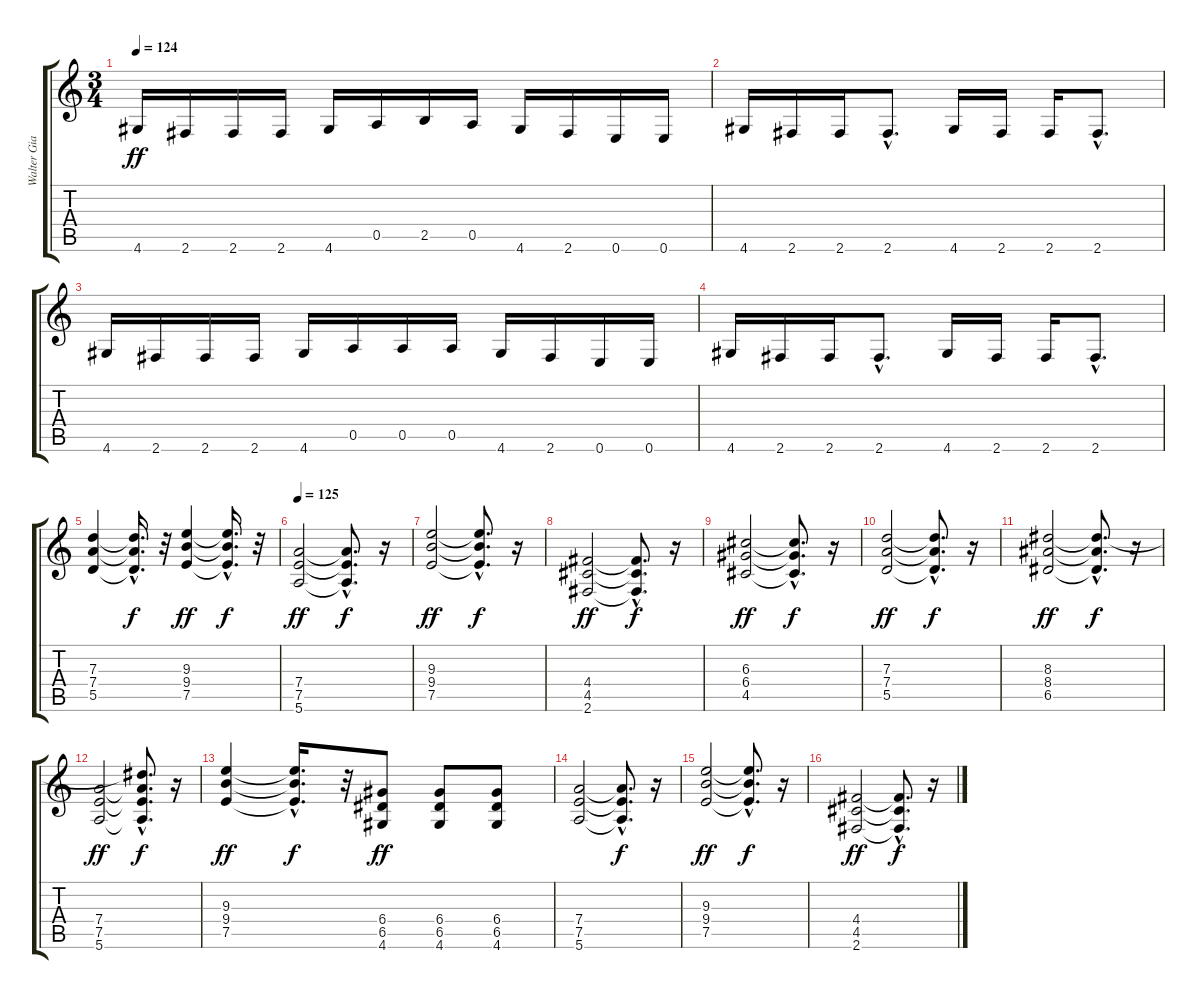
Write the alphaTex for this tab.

\track ("Walter Giardino" "Walter Gia") {instrument distortionguitar}
\staff {score tabs}
\tuning (E4 B3 G3 D3 A2 E2) {hide}
\ts (3 4)
\tempo 124
\clef g2
\ks c
4.6.16{dy ff} 2.6.16 2.6.16 2.6.16 4.6.16 0.5.16 2.5.16 0.5.16 4.6.16 2.6.16 0.6.16 0.6.16 |
4.6.16 2.6.16 2.6.16 2.6{hac}.8{d} 4.6.16 2.6.16 2.6.16 2.6{hac}.8{d} |
4.6.16 2.6.16 2.6.16 2.6.16 4.6.16 0.5.16 0.5.16 0.5.16 4.6.16 2.6.16 0.6.16 0.6.16 |
4.6.16 2.6.16 2.6.16 2.6{hac}.8{d} 4.6.16 2.6.16 2.6.16 2.6{hac}.8{d} |
(7.3 7.4 5.5).4 (7.3{hac t} 7.4{hac t} 5.5{hac t}).16{d dy f} r.32 (9.3 9.4 7.5).4{dy ff} (9.3{hac t} 9.4{hac t} 7.5{hac t}).16{d dy f} r.32 |
\tempo 125
(7.4 7.5 5.6).2{dy ff} (7.4{hac t} 7.5{hac t} 5.6{hac t}).8{d dy f} r.16 |
(9.3 9.4 7.5).2{dy ff} (9.3{hac t} 9.4{hac t} 7.5{hac t}).8{d dy f} r.16 |
(4.4 4.5 2.6).2{dy ff} (4.4{hac t} 4.5{hac t} 2.6{hac t}).8{d dy f} r.16 |
(6.3 6.4 4.5).2{dy ff} (6.3{hac t} 6.4{hac t} 4.5{hac t}).8{d dy f} r.16 |
(7.3 7.4 5.5).2{dy ff} (7.3{hac t} 7.4{hac t} 5.5{hac t}).8{d dy f} r.16 |
(8.3 8.4 6.5).2{dy ff} (8.3{hac t} 8.4{hac t} 6.5{hac t}).8{d dy f} r.16 |
(7.4 7.5 5.6).2{dy ff} (8.3{hac t} 7.4{hac t} 7.5{hac t} 5.6{hac t}).8{d dy f} r.16 |
(9.3 9.4 7.5).4{dy ff} (9.3{hac t} 9.4{hac t} 7.5{hac t}).16{d dy f} r.32 (6.4 6.5 4.6).8{dy ff} (6.4 6.5 4.6).8 (6.4 6.5 4.6).8 |
(7.4 7.5 5.6).2 (7.4{hac t} 7.5{hac t} 5.6{hac t}).8{d dy f} r.16 |
(9.3 9.4 7.5).2{dy ff} (9.3{hac t} 9.4{hac t} 7.5{hac t}).8{d dy f} r.16 |
(4.4 4.5 2.6).2{dy ff} (4.4{hac t} 4.5{hac t} 2.6{hac t}).8{d dy f} r.16
